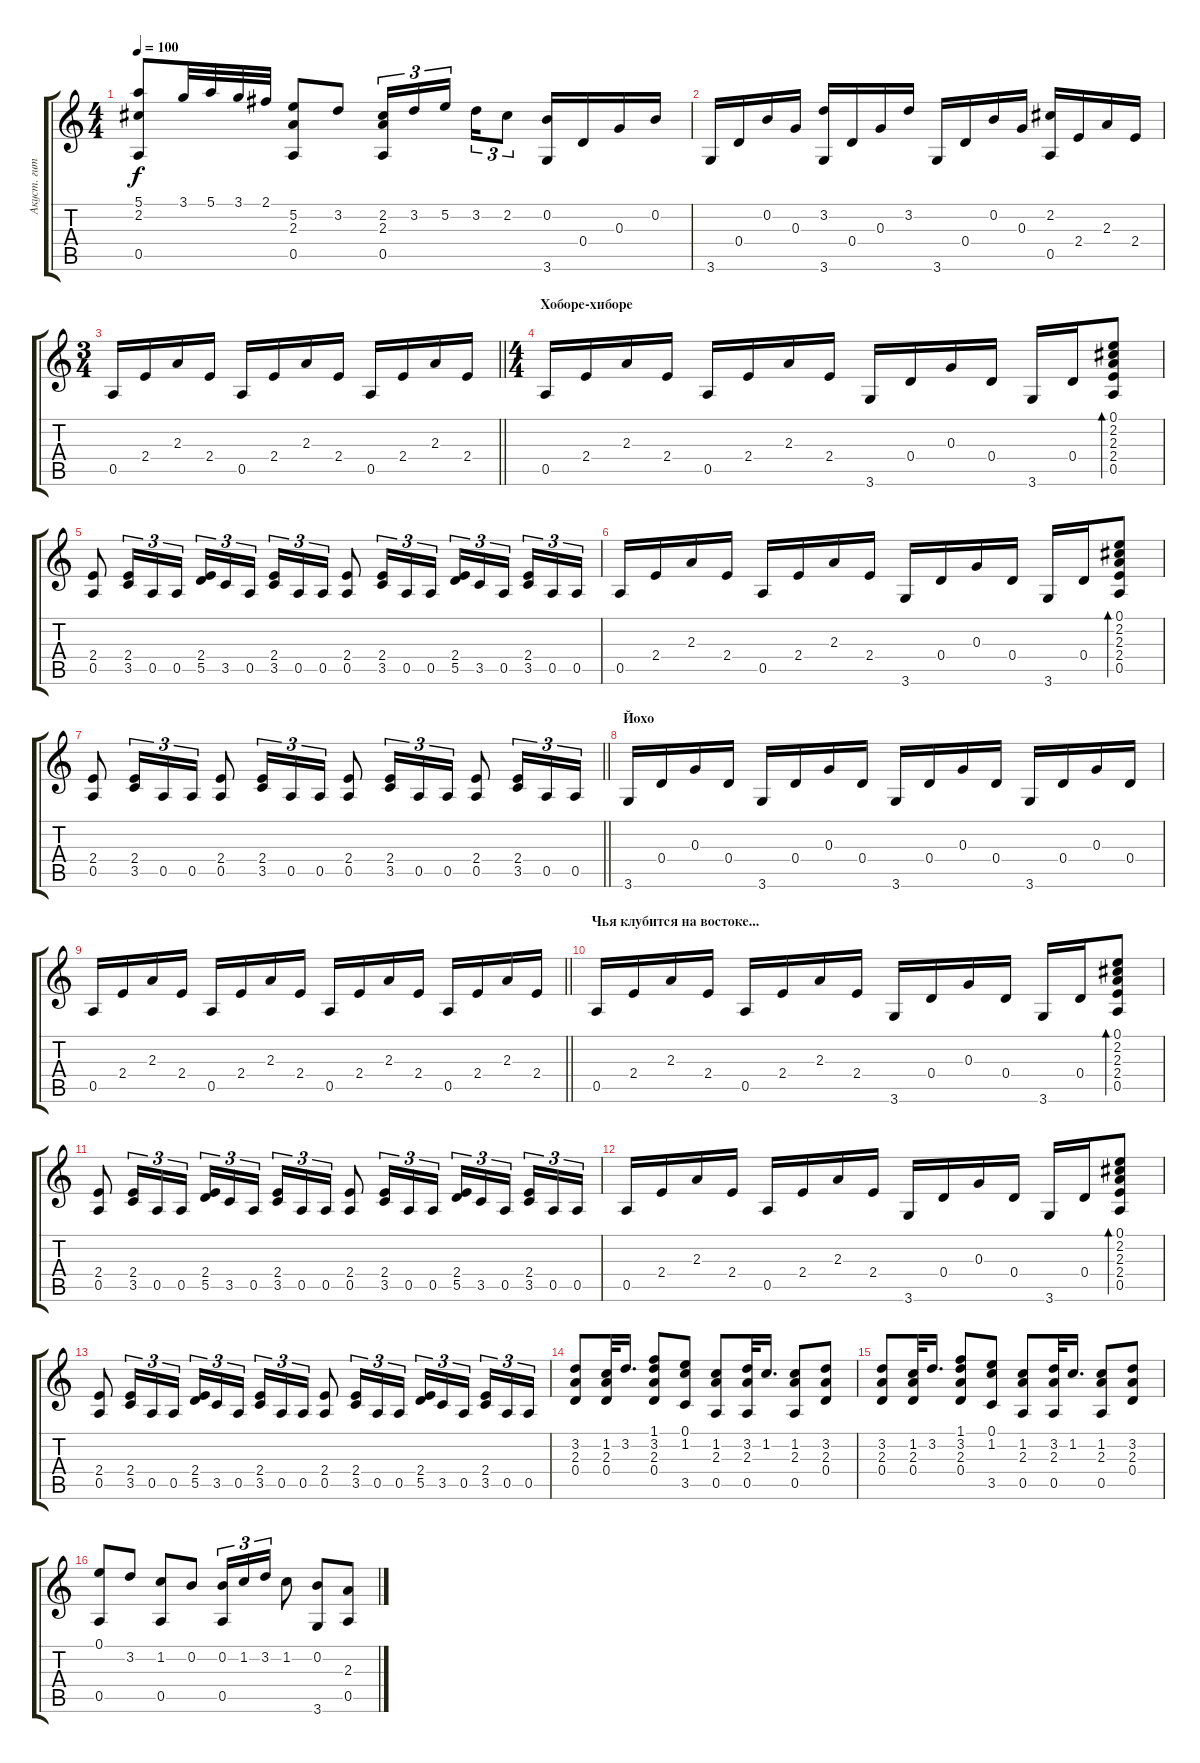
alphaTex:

\track ("Акуст. гит." "Акуст. гит") {instrument acousticguitarsteel}
\staff {score tabs}
\tuning (E4 B3 G3 D3 A2 E2) {hide}
\ts (4 4)
\tempo 100
\clef g2
\ks c
(5.1 2.2 0.5).8{dy f} 3.1.32 5.1.32 3.1.32 2.1.32 (5.2 2.3 0.5).8 3.2.8 (2.2 2.3 0.5).16{tu (3 2)} 3.2.16{tu (3 2)} 5.2.16{tu (3 2) beam splitsecondary} 3.2.16{tu (3 2)} 2.2.8{tu (3 2)} (0.2 3.6).16 0.4.16 0.3.16 0.2.16 |
3.6.16 0.4.16 0.2.16 0.3.16 (3.2 3.6).16 0.4.16 0.3.16 3.2.16 3.6.16 0.4.16 0.2.16 0.3.16 (2.2 0.5).16 2.4.16 2.3.16 2.4.16 |
\ts (3 4)
\barLineRight lightlight
0.5.16 2.4.16 2.3.16 2.4.16 0.5.16 2.4.16 2.3.16 2.4.16 0.5.16 2.4.16 2.3.16 2.4.16 |
\ts (4 4)
\section ("" "Хоборе-хиборе")
0.5.16 2.4.16 2.3.16 2.4.16 0.5.16 2.4.16 2.3.16 2.4.16 3.6.16 0.4.16 0.3.16 0.4.16 3.6.16 0.4.16 (0.1 2.2 2.3 2.4 0.5).8{bd 30} |
(2.4 0.5).8 (2.4 3.5).16{tu (3 2)} 0.5.16{tu (3 2)} 0.5.16{tu (3 2)} (2.4 5.5).16{tu (3 2)} 3.5.16{tu (3 2)} 0.5.16{tu (3 2) beam splitsecondary} (2.4 3.5).16{tu (3 2)} 0.5.16{tu (3 2)} 0.5.16{tu (3 2)} (2.4 0.5).8 (2.4 3.5).16{tu (3 2)} 0.5.16{tu (3 2)} 0.5.16{tu (3 2)} (2.4 5.5).16{tu (3 2)} 3.5.16{tu (3 2)} 0.5.16{tu (3 2) beam splitsecondary} (2.4 3.5).16{tu (3 2)} 0.5.16{tu (3 2)} 0.5.16{tu (3 2)} |
0.5.16 2.4.16 2.3.16 2.4.16 0.5.16 2.4.16 2.3.16 2.4.16 3.6.16 0.4.16 0.3.16 0.4.16 3.6.16 0.4.16 (0.1 2.2 2.3 2.4 0.5).8{bd 30} |
\barLineRight lightlight
(2.4 0.5).8 (2.4 3.5).16{tu (3 2)} 0.5.16{tu (3 2)} 0.5.16{tu (3 2)} (2.4 0.5).8 (2.4 3.5).16{tu (3 2)} 0.5.16{tu (3 2)} 0.5.16{tu (3 2)} (2.4 0.5).8 (2.4 3.5).16{tu (3 2)} 0.5.16{tu (3 2)} 0.5.16{tu (3 2)} (2.4 0.5).8 (2.4 3.5).16{tu (3 2)} 0.5.16{tu (3 2)} 0.5.16{tu (3 2)} |
\section ("" "Йохо")
3.6.16 0.4.16 0.3.16 0.4.16 3.6.16 0.4.16 0.3.16 0.4.16 3.6.16 0.4.16 0.3.16 0.4.16 3.6.16 0.4.16 0.3.16 0.4.16 |
\barLineRight lightlight
0.5.16 2.4.16 2.3.16 2.4.16 0.5.16 2.4.16 2.3.16 2.4.16 0.5.16 2.4.16 2.3.16 2.4.16 0.5.16 2.4.16 2.3.16 2.4.16 |
\section ("" "Чья клубится на востоке...")
0.5.16 2.4.16 2.3.16 2.4.16 0.5.16 2.4.16 2.3.16 2.4.16 3.6.16 0.4.16 0.3.16 0.4.16 3.6.16 0.4.16 (0.1 2.2 2.3 2.4 0.5).8{bd 30} |
(2.4 0.5).8 (2.4 3.5).16{tu (3 2)} 0.5.16{tu (3 2)} 0.5.16{tu (3 2)} (2.4 5.5).16{tu (3 2)} 3.5.16{tu (3 2)} 0.5.16{tu (3 2) beam splitsecondary} (2.4 3.5).16{tu (3 2)} 0.5.16{tu (3 2)} 0.5.16{tu (3 2)} (2.4 0.5).8 (2.4 3.5).16{tu (3 2)} 0.5.16{tu (3 2)} 0.5.16{tu (3 2)} (2.4 5.5).16{tu (3 2)} 3.5.16{tu (3 2)} 0.5.16{tu (3 2) beam splitsecondary} (2.4 3.5).16{tu (3 2)} 0.5.16{tu (3 2)} 0.5.16{tu (3 2)} |
0.5.16 2.4.16 2.3.16 2.4.16 0.5.16 2.4.16 2.3.16 2.4.16 3.6.16 0.4.16 0.3.16 0.4.16 3.6.16 0.4.16 (0.1 2.2 2.3 2.4 0.5).8{bd 30} |
(2.4 0.5).8 (2.4 3.5).16{tu (3 2)} 0.5.16{tu (3 2)} 0.5.16{tu (3 2)} (2.4 5.5).16{tu (3 2)} 3.5.16{tu (3 2)} 0.5.16{tu (3 2) beam splitsecondary} (2.4 3.5).16{tu (3 2)} 0.5.16{tu (3 2)} 0.5.16{tu (3 2)} (2.4 0.5).8 (2.4 3.5).16{tu (3 2)} 0.5.16{tu (3 2)} 0.5.16{tu (3 2)} (2.4 5.5).16{tu (3 2)} 3.5.16{tu (3 2)} 0.5.16{tu (3 2) beam splitsecondary} (2.4 3.5).16{tu (3 2)} 0.5.16{tu (3 2)} 0.5.16{tu (3 2)} |
(3.2 2.3 0.4).8 (1.2 2.3 0.4).32 3.2.16{d} (1.1 3.2 2.3 0.4).8 (0.1 1.2 3.5).8 (1.2 2.3 0.5).8 (3.2 2.3 0.5).32 1.2.16{d} (1.2 2.3 0.5).8 (3.2 2.3 0.4).8 |
(3.2 2.3 0.4).8 (1.2 2.3 0.4).32 3.2.16{d} (1.1 3.2 2.3 0.4).8 (0.1 1.2 3.5).8 (1.2 2.3 0.5).8 (3.2 2.3 0.5).32 1.2.16{d} (1.2 2.3 0.5).8 (3.2 2.3 0.4).8 |
(0.1 0.5).8 3.2.8 (1.2 0.5).8 0.2.8 (0.2 0.5).16{tu (3 2)} 1.2.16{tu (3 2)} 3.2.16{tu (3 2)} 1.2.8 (0.2 3.6).8 (2.3 0.5).8
